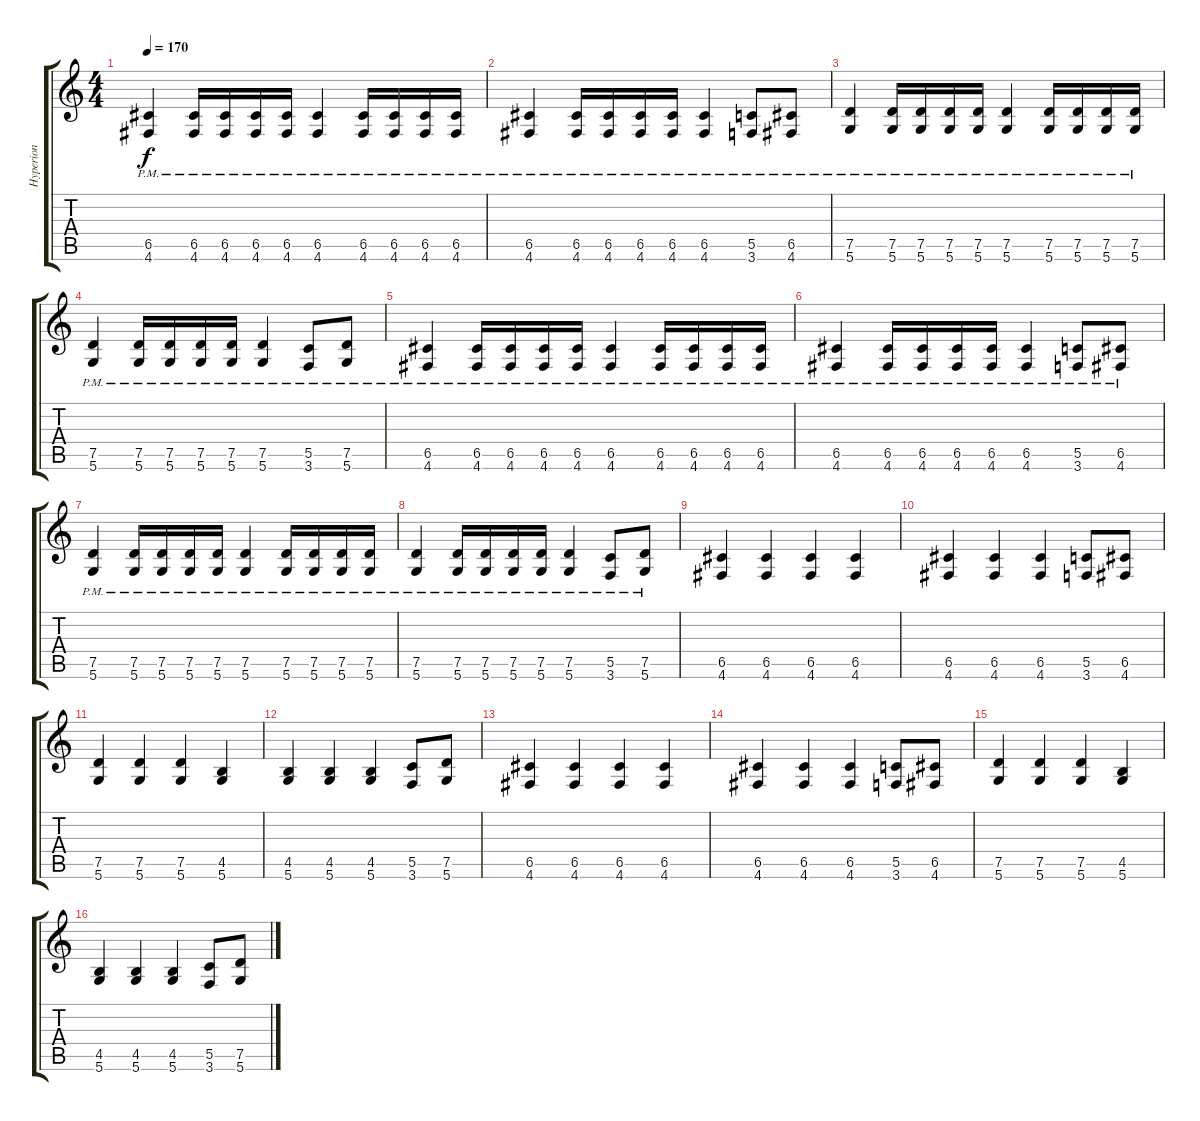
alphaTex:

\track ("Hyperion" "Hyperion") {instrument distortionguitar}
\staff {score tabs}
\tuning (D4 A3 F3 C3 G2 D2) {hide}
\ts (4 4)
\tempo 170
\clef g2
\ks c
(6.5{pm} 4.6{pm}).4{dy f} (6.5{pm} 4.6{pm}).16 (6.5{pm} 4.6{pm}).16 (6.5{pm} 4.6{pm}).16 (6.5{pm} 4.6{pm}).16 (6.5{pm} 4.6{pm}).4 (6.5{pm} 4.6{pm}).16 (6.5{pm} 4.6{pm}).16 (6.5{pm} 4.6{pm}).16 (6.5{pm} 4.6{pm}).16 |
(6.5{pm} 4.6{pm}).4 (6.5{pm} 4.6{pm}).16 (6.5{pm} 4.6{pm}).16 (6.5{pm} 4.6{pm}).16 (6.5{pm} 4.6{pm}).16 (6.5{pm} 4.6{pm}).4 (5.5{pm} 3.6{pm}).8 (6.5{pm} 4.6{pm}).8 |
(7.5{pm} 5.6{pm}).4 (7.5{pm} 5.6{pm}).16 (7.5{pm} 5.6{pm}).16 (7.5{pm} 5.6{pm}).16 (7.5{pm} 5.6{pm}).16 (7.5{pm} 5.6{pm}).4 (7.5{pm} 5.6{pm}).16 (7.5{pm} 5.6{pm}).16 (7.5{pm} 5.6{pm}).16 (7.5{pm} 5.6{pm}).16 |
(7.5{pm} 5.6{pm}).4 (7.5{pm} 5.6{pm}).16 (7.5{pm} 5.6{pm}).16 (7.5{pm} 5.6{pm}).16 (7.5{pm} 5.6{pm}).16 (7.5{pm} 5.6{pm}).4 (5.5{pm} 3.6{pm}).8 (7.5{pm} 5.6{pm}).8 |
(6.5{pm} 4.6{pm}).4 (6.5{pm} 4.6{pm}).16 (6.5{pm} 4.6{pm}).16 (6.5{pm} 4.6{pm}).16 (6.5{pm} 4.6{pm}).16 (6.5{pm} 4.6{pm}).4 (6.5{pm} 4.6{pm}).16 (6.5{pm} 4.6{pm}).16 (6.5{pm} 4.6{pm}).16 (6.5{pm} 4.6{pm}).16 |
(6.5{pm} 4.6{pm}).4 (6.5{pm} 4.6{pm}).16 (6.5{pm} 4.6{pm}).16 (6.5{pm} 4.6{pm}).16 (6.5{pm} 4.6{pm}).16 (6.5{pm} 4.6{pm}).4 (5.5{pm} 3.6{pm}).8 (6.5{pm} 4.6{pm}).8 |
(7.5{pm} 5.6{pm}).4 (7.5{pm} 5.6{pm}).16 (7.5{pm} 5.6{pm}).16 (7.5{pm} 5.6{pm}).16 (7.5{pm} 5.6{pm}).16 (7.5{pm} 5.6{pm}).4 (7.5{pm} 5.6{pm}).16 (7.5{pm} 5.6{pm}).16 (7.5{pm} 5.6{pm}).16 (7.5{pm} 5.6{pm}).16 |
(7.5{pm} 5.6{pm}).4 (7.5{pm} 5.6{pm}).16 (7.5{pm} 5.6{pm}).16 (7.5{pm} 5.6{pm}).16 (7.5{pm} 5.6{pm}).16 (7.5{pm} 5.6{pm}).4 (5.5{pm} 3.6{pm}).8 (7.5{pm} 5.6{pm}).8 |
(6.5 4.6).4 (6.5 4.6).4 (6.5 4.6).4 (6.5 4.6).4 |
(6.5 4.6).4 (6.5 4.6).4 (6.5 4.6).4 (5.5 3.6).8 (6.5 4.6).8 |
(7.5 5.6).4 (7.5 5.6).4 (7.5 5.6).4 (4.5 5.6).4 |
(4.5 5.6).4 (4.5 5.6).4 (4.5 5.6).4 (5.5 3.6).8 (7.5 5.6).8 |
(6.5 4.6).4 (6.5 4.6).4 (6.5 4.6).4 (6.5 4.6).4 |
(6.5 4.6).4 (6.5 4.6).4 (6.5 4.6).4 (5.5 3.6).8 (6.5 4.6).8 |
(7.5 5.6).4 (7.5 5.6).4 (7.5 5.6).4 (4.5 5.6).4 |
(4.5 5.6).4 (4.5 5.6).4 (4.5 5.6).4 (5.5 3.6).8 (7.5 5.6).8
